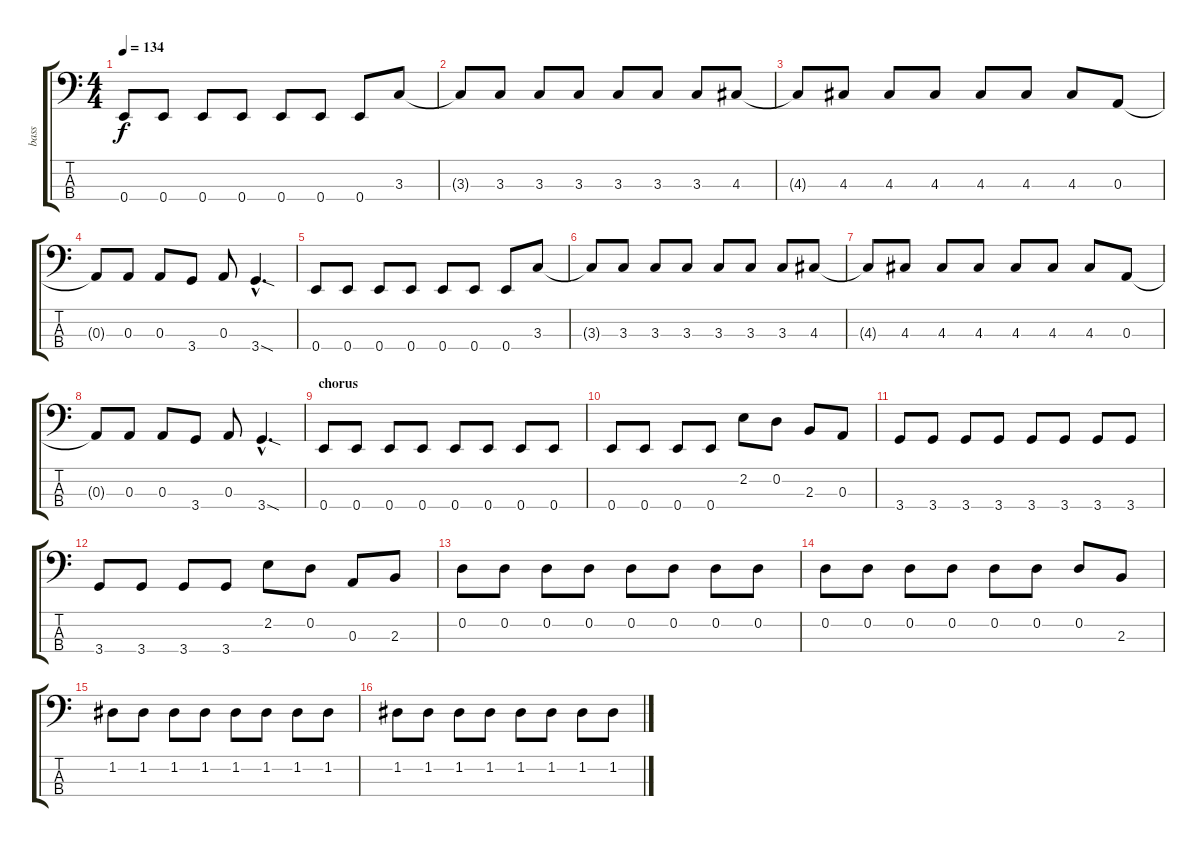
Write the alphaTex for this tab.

\track ("bass" "bass") {instrument electricbassfinger}
\staff {score tabs}
\tuning (G2 D2 A1 E1) {hide}
\ts (4 4)
\section ("" "")
\tempo 134
\clef f4
\ks c
0.4.8{dy f} 0.4.8 0.4.8 0.4.8 0.4.8 0.4.8 0.4.8 3.3.8 |
3.3{t}.8 3.3.8 3.3.8 3.3.8 3.3.8 3.3.8 3.3.8 4.3.8 |
4.3{t}.8 4.3.8 4.3.8 4.3.8 4.3.8 4.3.8 4.3.8 0.3.8 |
0.3{t}.8 0.3.8 0.3.8 3.4.8 0.3.8 3.4{sod hac}.4{d} |
\section ("" "")
0.4.8 0.4.8 0.4.8 0.4.8 0.4.8 0.4.8 0.4.8 3.3.8 |
3.3{t}.8 3.3.8 3.3.8 3.3.8 3.3.8 3.3.8 3.3.8 4.3.8 |
4.3{t}.8 4.3.8 4.3.8 4.3.8 4.3.8 4.3.8 4.3.8 0.3.8 |
0.3{t}.8 0.3.8 0.3.8 3.4.8 0.3.8 3.4{sod hac}.4{d} |
\section ("" "chorus")
0.4.8 0.4.8 0.4.8 0.4.8 0.4.8 0.4.8 0.4.8 0.4.8 |
0.4.8 0.4.8 0.4.8 0.4.8 2.2.8 0.2.8 2.3.8 0.3.8 |
3.4.8 3.4.8 3.4.8 3.4.8 3.4.8 3.4.8 3.4.8 3.4.8 |
3.4.8 3.4.8 3.4.8 3.4.8 2.2.8 0.2.8 0.3.8 2.3.8 |
0.2.8 0.2.8 0.2.8 0.2.8 0.2.8 0.2.8 0.2.8 0.2.8 |
0.2.8 0.2.8 0.2.8 0.2.8 0.2.8 0.2.8 0.2.8 2.3.8 |
1.2.8 1.2.8 1.2.8 1.2.8 1.2.8 1.2.8 1.2.8 1.2.8 |
1.2.8 1.2.8 1.2.8 1.2.8 1.2.8 1.2.8 1.2.8 1.2.8
